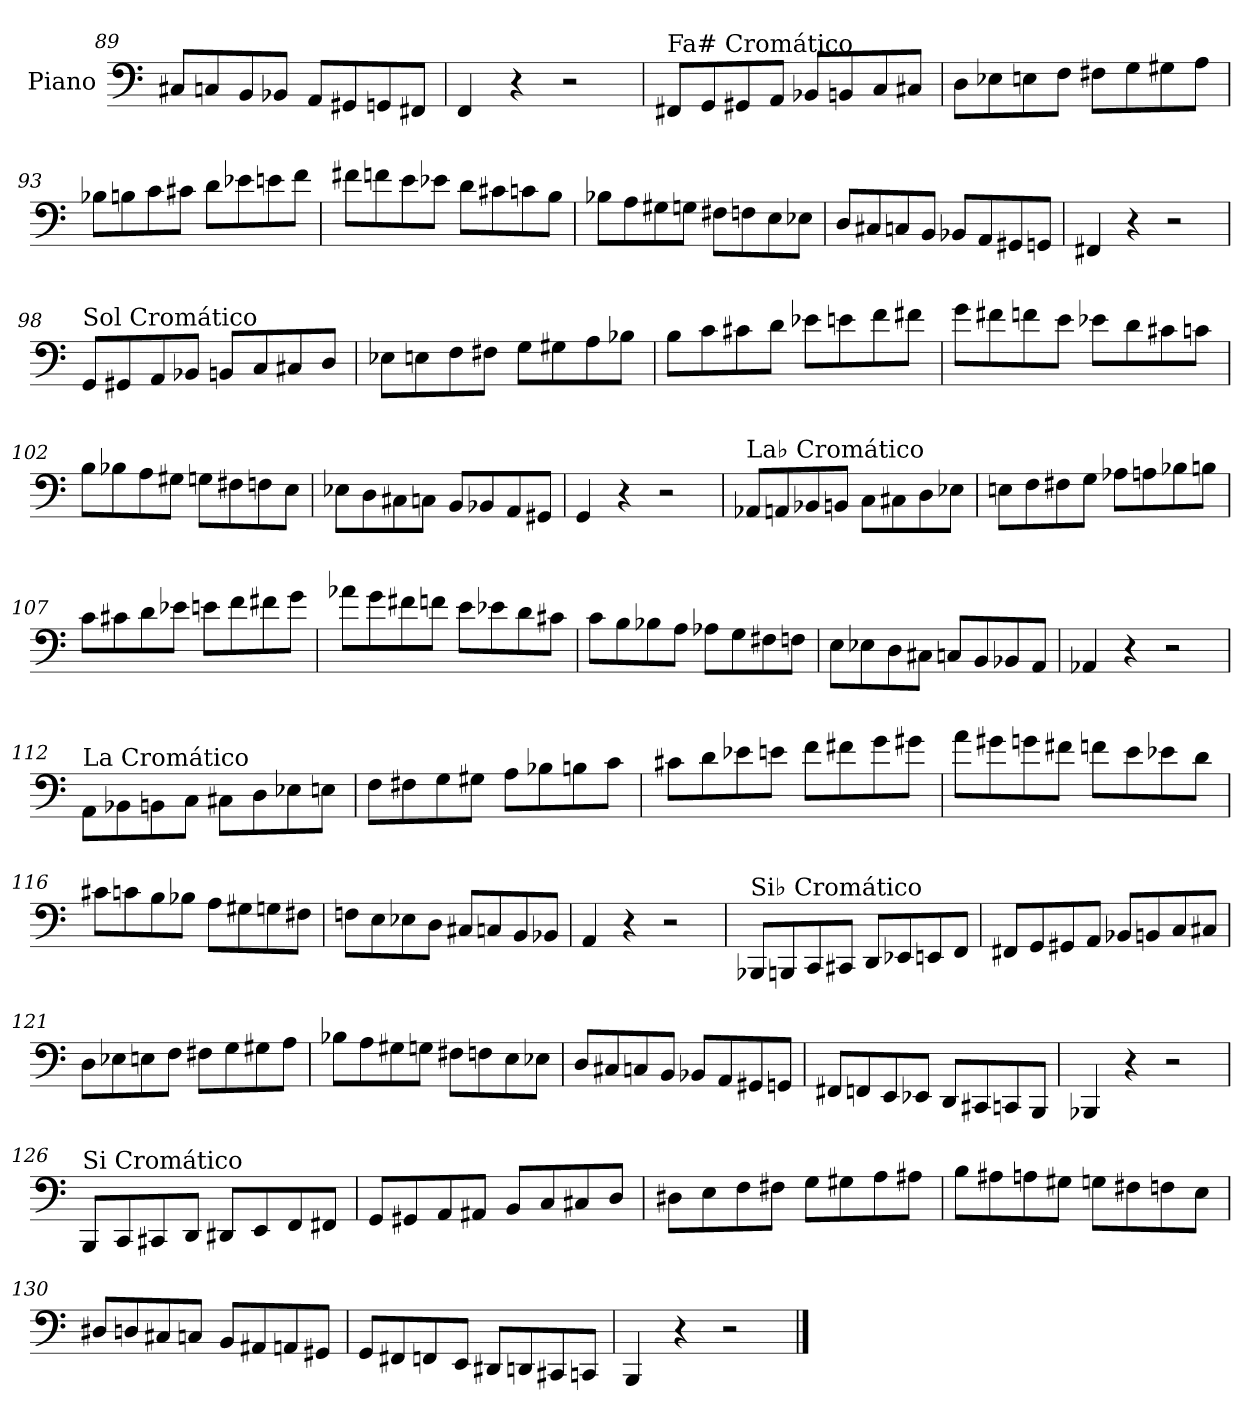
**kern
*part1
*staff1
*I"Piano
*I'Pno.
*clefF4
*k[]
=89
8C#X/L
8Cn/
8BB/
8BB-X/J
8AA/L
8GG#X/
8GGn/
8FF#X/J
=90
4FF/
4r
2r
!!LO:PB:g=z
=91
!LO:TX:a:t=Fa# Cromático
8FF#X/L
8GG/
8GG#X/
8AA/J
8BB-X/L
8BBn/
8C/
8C#X/J
=92
8D\L
8E-X\
8En\
8F\J
8F#X\L
8G\
8G#X\
8A\J
=93
8B-X\L
8Bn\
8c\
8c#X\J
8d\L
8e-X\
8en\
8f\J
!!LO:LB:g=z
=94
8f#X\L
8fn\
8e\
8e-X\J
8d\L
8c#X\
8cn\
8B\J
=95
8B-X\L
8A\
8G#X\
8Gn\J
8F#X\L
8Fn\
8E\
8E-X\J
=96
8D/L
8C#X/
8Cn/
8BB/J
8BB-X/L
8AA/
8GG#X/
8GGn/J
=97
4FF#X/
4r
2r
!!LO:LB:g=z
=98
!LO:TX:a:t=Sol Cromático
8GG/L
8GG#X/
8AA/
8BB-X/J
8BBn/L
8C/
8C#X/
8D/J
=99
8E-X\L
8En\
8F\
8F#X\J
8G\L
8G#X\
8A\
8B-X\J
=100
8B\L
8c\
8c#X\
8d\J
8e-X\L
8en\
8f\
8f#X\J
!!LO:LB:g=z
=101
8g\L
8f#X\
8fn\
8e\J
8e-X\L
8d\
8c#X\
8cn\J
=102
8B\L
8B-X\
8A\
8G#X\J
8Gn\L
8F#X\
8Fn\
8E\J
=103
8E-X\L
8D\
8C#X\
8Cn\J
8BB/L
8BB-X/
8AA/
8GG#X/J
=104
4GG/
4r
2r
!!LO:LB:g=z
=105
!LO:TX:a:t=La♭ Cromático
8AA-X/L
8AAn/
8BB-X/
8BBn/J
8C\L
8C#X\
8D\
8E-X\J
=106
8En\L
8F\
8F#X\
8G\J
8A-X\L
8An\
8B-X\
8Bn\J
=107
8c\L
8c#X\
8d\
8e-X\J
8en\L
8f\
8f#X\
8g\J
!!LO:LB:g=z
=108
8a-X\L
8g\
8f#X\
8fn\J
8e\L
8e-X\
8d\
8c#X\J
=109
8c\L
8B\
8B-X\
8A\J
8A-X\L
8G\
8F#X\
8Fn\J
=110
8E\L
8E-X\
8D\
8C#X\J
8Cn/L
8BB/
8BB-X/
8AA/J
=111
4AA-X/
4r
2r
!!LO:LB:g=z
=112
!LO:TX:a:t=La Cromático
8AA\L
8BB-X\
8BBn\
8C\J
8C#X\L
8D\
8E-X\
8En\J
=113
8F\L
8F#X\
8G\
8G#X\J
8A\L
8B-X\
8Bn\
8c\J
=114
8c#X\L
8d\
8e-X\
8en\J
8f\L
8f#X\
8g\
8g#X\J
!!LO:LB:g=z
=115
8a\L
8g#X\
8gn\
8f#X\J
8fn\L
8e\
8e-X\
8d\J
=116
8c#X\L
8cn\
8B\
8B-X\J
8A\L
8G#X\
8Gn\
8F#X\J
=117
8Fn\L
8E\
8E-X\
8D\J
8C#X/L
8Cn/
8BB/
8BB-X/J
=118
4AA/
4r
2r
!!LO:LB:g=z
=119
!LO:TX:a:t=Si♭ Cromático
8BBB-X/L
8BBBn/
8CC/
8CC#X/J
8DD/L
8EE-X/
8EEn/
8FF/J
=120
8FF#X/L
8GG/
8GG#X/
8AA/J
8BB-X/L
8BBn/
8C/
8C#X/J
=121
8D\L
8E-X\
8En\
8F\J
8F#X\L
8G\
8G#X\
8A\J
!!LO:LB:g=z
=122
8B-X\L
8A\
8G#X\
8Gn\J
8F#X\L
8Fn\
8E\
8E-X\J
=123
8D/L
8C#X/
8Cn/
8BB/J
8BB-X/L
8AA/
8GG#X/
8GGn/J
=124
8FF#X/L
8FFn/
8EE/
8EE-X/J
8DD/L
8CC#X/
8CCn/
8BBB/J
=125
4BBB-X/
4r
2r
!!LO:LB:g=z
=126
!LO:TX:a:t=Si Cromático
8BBB/L
8CC/
8CC#X/
8DD/J
8DD#X/L
8EE/
8FF/
8FF#X/J
=127
8GG/L
8GG#X/
8AA/
8AA#X/J
8BB/L
8C/
8C#X/
8D/J
=128
8D#X\L
8E\
8F\
8F#X\J
8G\L
8G#X\
8A\
8A#X\J
!!LO:LB:g=z
=129
8B\L
8A#X\
8An\
8G#X\J
8Gn\L
8F#X\
8Fn\
8E\J
=130
8D#X/L
8Dn/
8C#X/
8Cn/J
8BB/L
8AA#X/
8AAn/
8GG#X/J
=131
8GG/L
8FF#X/
8FFn/
8EE/J
8DD#X/L
8DDn/
8CC#X/
8CCn/J
=132
4BBB/
4r
2r
==
*-
